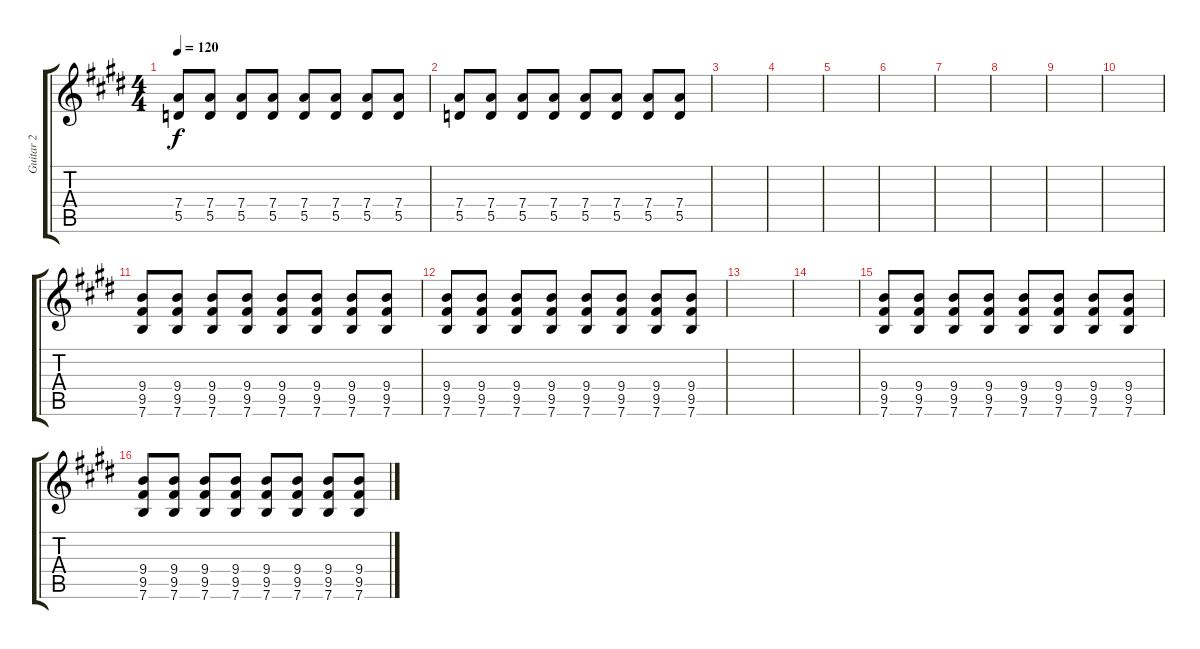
\track ("Guitar 2" "Guitar 2") {instrument electricguitarmuted}
\staff {score tabs}
\tuning (E4 B3 G3 D3 A2 E2) {hide}
\ts (4 4)
\tempo 120
\clef g2
\ks e
(7.4 5.5).8{dy f} (7.4 5.5).8 (7.4 5.5).8 (7.4 5.5).8 (7.4 5.5).8 (7.4 5.5).8 (7.4 5.5).8 (7.4 5.5).8 |
(7.4 5.5).8 (7.4 5.5).8 (7.4 5.5).8 (7.4 5.5).8 (7.4 5.5).8 (7.4 5.5).8 (7.4 5.5).8 (7.4 5.5).8 |
|
|
|
|
|
|
|
|
(9.4 9.5 7.6).8 (9.4 9.5 7.6).8 (9.4 9.5 7.6).8 (9.4 9.5 7.6).8 (9.4 9.5 7.6).8 (9.4 9.5 7.6).8 (9.4 9.5 7.6).8 (9.4 9.5 7.6).8 |
(9.4 9.5 7.6).8 (9.4 9.5 7.6).8 (9.4 9.5 7.6).8 (9.4 9.5 7.6).8 (9.4 9.5 7.6).8 (9.4 9.5 7.6).8 (9.4 9.5 7.6).8 (9.4 9.5 7.6).8 |
|
|
(9.4 9.5 7.6).8 (9.4 9.5 7.6).8 (9.4 9.5 7.6).8 (9.4 9.5 7.6).8 (9.4 9.5 7.6).8 (9.4 9.5 7.6).8 (9.4 9.5 7.6).8 (9.4 9.5 7.6).8 |
(9.4 9.5 7.6).8 (9.4 9.5 7.6).8 (9.4 9.5 7.6).8 (9.4 9.5 7.6).8 (9.4 9.5 7.6).8 (9.4 9.5 7.6).8 (9.4 9.5 7.6).8 (9.4 9.5 7.6).8
